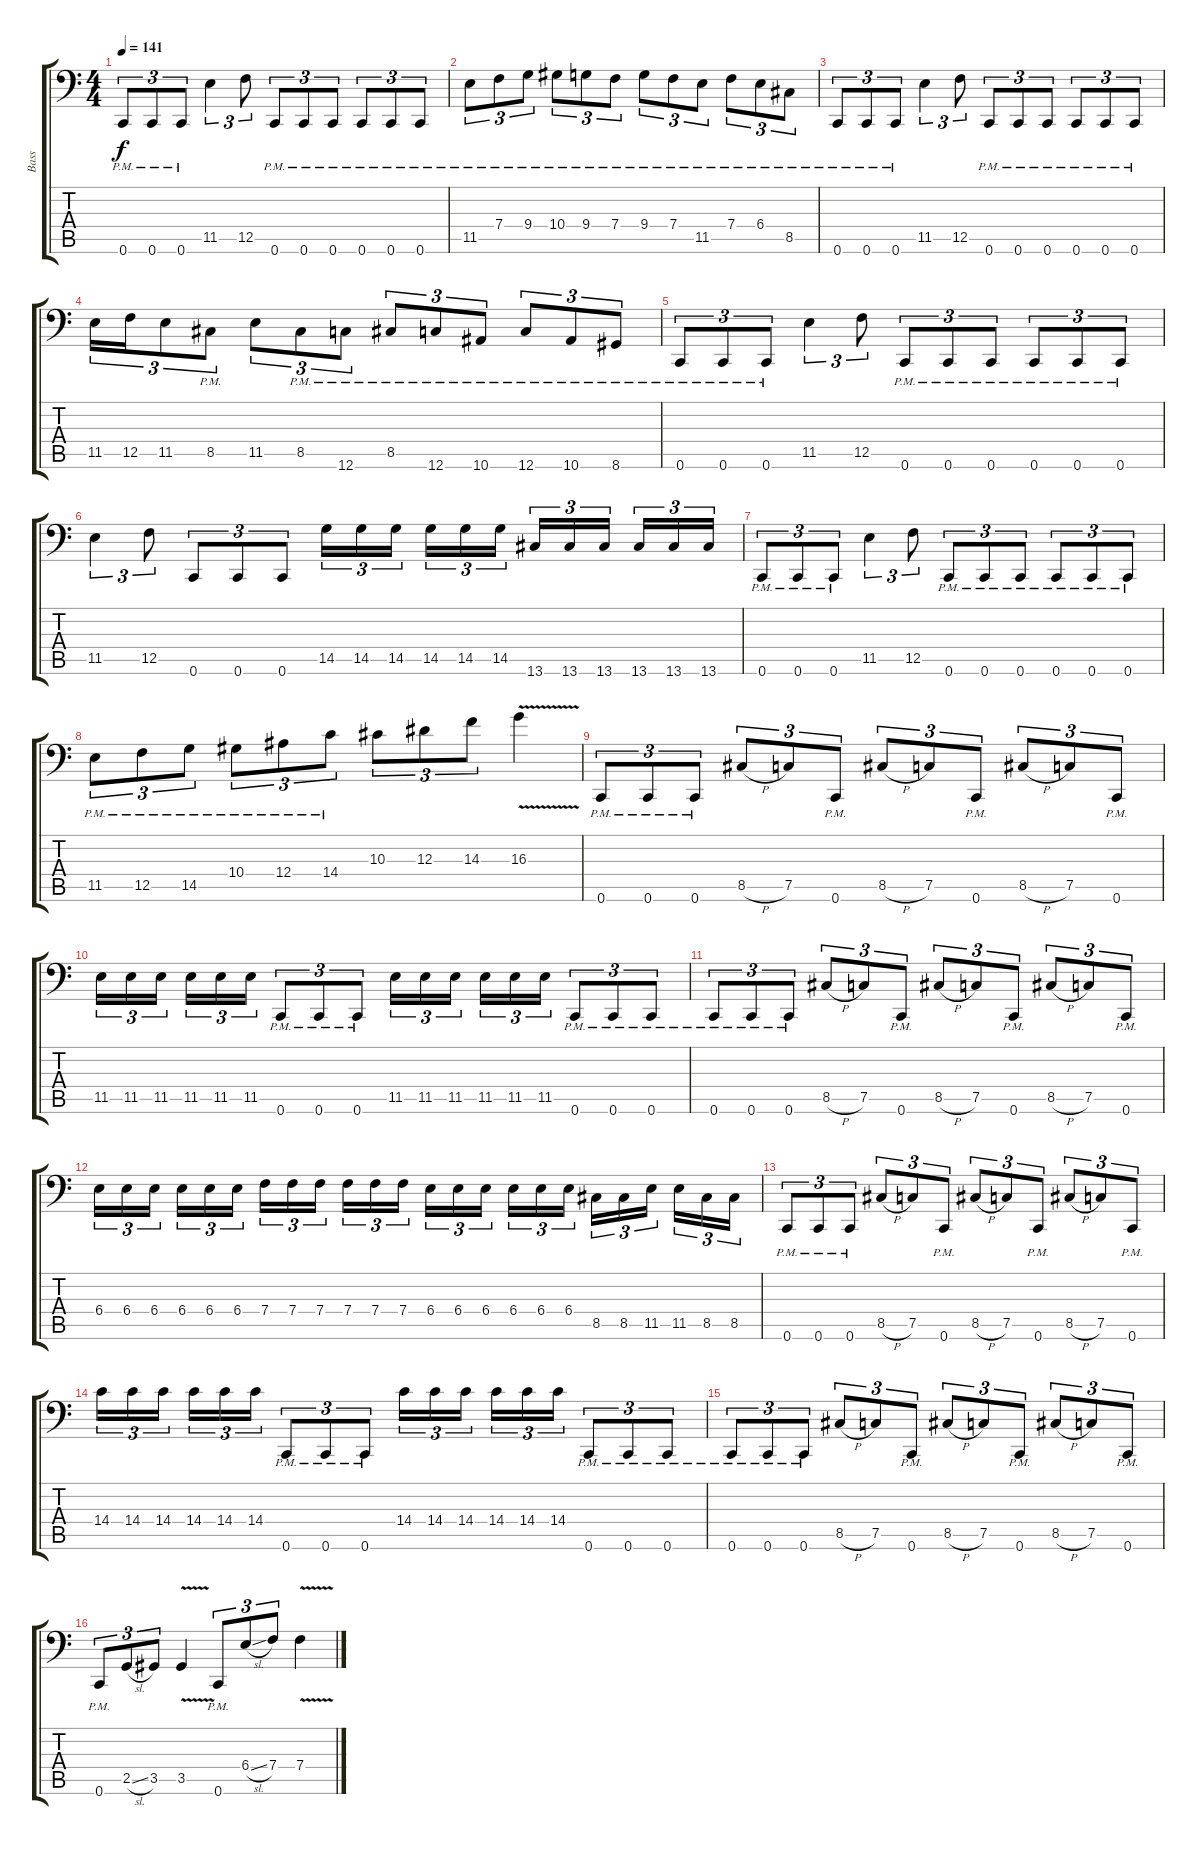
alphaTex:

\track ("Bass" "Bass") {instrument electricbassfinger}
\staff {score tabs}
\tuning (C3 G2 Eb2 Bb1 F1 C1) {hide}
\ts (4 4)
\tempo 141
\clef f4
\ks c
0.6{pm}.8{tu (3 2) dy f} 0.6{pm}.8{tu (3 2)} 0.6{pm}.8{tu (3 2)} 11.5.4{tu (3 2)} 12.5.8{tu (3 2)} 0.6{pm}.8{tu (3 2)} 0.6{pm}.8{tu (3 2)} 0.6{pm}.8{tu (3 2)} 0.6{pm}.8{tu (3 2)} 0.6{pm}.8{tu (3 2)} 0.6{pm}.8{tu (3 2)} |
11.5{pm}.8{tu (3 2)} 7.4{pm}.8{tu (3 2)} 9.4{pm}.8{tu (3 2)} 10.4{pm}.8{tu (3 2)} 9.4{pm}.8{tu (3 2)} 7.4{pm}.8{tu (3 2)} 9.4{pm}.8{tu (3 2)} 7.4{pm}.8{tu (3 2)} 11.5{pm}.8{tu (3 2)} 7.4{pm}.8{tu (3 2)} 6.4{pm}.8{tu (3 2)} 8.5{pm}.8{tu (3 2)} |
0.6{pm}.8{tu (3 2)} 0.6{pm}.8{tu (3 2)} 0.6{pm}.8{tu (3 2)} 11.5.4{tu (3 2)} 12.5.8{tu (3 2)} 0.6{pm}.8{tu (3 2)} 0.6{pm}.8{tu (3 2)} 0.6{pm}.8{tu (3 2)} 0.6{pm}.8{tu (3 2)} 0.6{pm}.8{tu (3 2)} 0.6{pm}.8{tu (3 2)} |
11.5.16{tu (3 2)} 12.5.16{tu (3 2)} 11.5.8{tu (3 2)} 8.5{pm}.8{tu (3 2)} 11.5.8{tu (3 2)} 8.5{pm}.8{tu (3 2)} 12.6{pm}.8{tu (3 2)} 8.5{pm}.8{tu (3 2)} 12.6{pm}.8{tu (3 2)} 10.6{pm}.8{tu (3 2)} 12.6{pm}.8{tu (3 2)} 10.6{pm}.8{tu (3 2)} 8.6{pm}.8{tu (3 2)} |
0.6{pm}.8{tu (3 2)} 0.6{pm}.8{tu (3 2)} 0.6{pm}.8{tu (3 2)} 11.5.4{tu (3 2)} 12.5.8{tu (3 2)} 0.6{pm}.8{tu (3 2)} 0.6{pm}.8{tu (3 2)} 0.6{pm}.8{tu (3 2)} 0.6{pm}.8{tu (3 2)} 0.6{pm}.8{tu (3 2)} 0.6{pm}.8{tu (3 2)} |
11.5.4{tu (3 2)} 12.5.8{tu (3 2)} 0.6.8{tu (3 2)} 0.6.8{tu (3 2)} 0.6.8{tu (3 2)} 14.5.16{tu (3 2)} 14.5.16{tu (3 2)} 14.5.16{tu (3 2)} 14.5.16{tu (3 2)} 14.5.16{tu (3 2)} 14.5.16{tu (3 2)} 13.6.16{tu (3 2)} 13.6.16{tu (3 2)} 13.6.16{tu (3 2)} 13.6.16{tu (3 2)} 13.6.16{tu (3 2)} 13.6.16{tu (3 2)} |
0.6{pm}.8{tu (3 2)} 0.6{pm}.8{tu (3 2)} 0.6{pm}.8{tu (3 2)} 11.5.4{tu (3 2)} 12.5.8{tu (3 2)} 0.6{pm}.8{tu (3 2)} 0.6{pm}.8{tu (3 2)} 0.6{pm}.8{tu (3 2)} 0.6{pm}.8{tu (3 2)} 0.6{pm}.8{tu (3 2)} 0.6{pm}.8{tu (3 2)} |
11.5{pm}.8{tu (3 2)} 12.5{pm}.8{tu (3 2)} 14.5{pm}.8{tu (3 2)} 10.4{pm}.8{tu (3 2)} 12.4{pm}.8{tu (3 2)} 14.4{pm}.8{tu (3 2)} 10.3.8{tu (3 2)} 12.3.8{tu (3 2)} 14.3.8{tu (3 2)} 16.3{v}.4 |
0.6{pm}.8{tu (3 2)} 0.6{pm}.8{tu (3 2)} 0.6{pm}.8{tu (3 2)} 8.5{h}.8{tu (3 2)} 7.5.8{tu (3 2)} 0.6{pm}.8{tu (3 2)} 8.5{h}.8{tu (3 2)} 7.5.8{tu (3 2)} 0.6{pm}.8{tu (3 2)} 8.5{h}.8{tu (3 2)} 7.5.8{tu (3 2)} 0.6{pm}.8{tu (3 2)} |
11.5.16{tu (3 2)} 11.5.16{tu (3 2)} 11.5.16{tu (3 2)} 11.5.16{tu (3 2)} 11.5.16{tu (3 2)} 11.5.16{tu (3 2)} 0.6{pm}.8{tu (3 2)} 0.6{pm}.8{tu (3 2)} 0.6{pm}.8{tu (3 2)} 11.5.16{tu (3 2)} 11.5.16{tu (3 2)} 11.5.16{tu (3 2)} 11.5.16{tu (3 2)} 11.5.16{tu (3 2)} 11.5.16{tu (3 2)} 0.6{pm}.8{tu (3 2)} 0.6{pm}.8{tu (3 2)} 0.6{pm}.8{tu (3 2)} |
0.6{pm}.8{tu (3 2)} 0.6{pm}.8{tu (3 2)} 0.6{pm}.8{tu (3 2)} 8.5{h}.8{tu (3 2)} 7.5.8{tu (3 2)} 0.6{pm}.8{tu (3 2)} 8.5{h}.8{tu (3 2)} 7.5.8{tu (3 2)} 0.6{pm}.8{tu (3 2)} 8.5{h}.8{tu (3 2)} 7.5.8{tu (3 2)} 0.6{pm}.8{tu (3 2)} |
6.4.16{tu (3 2)} 6.4.16{tu (3 2)} 6.4.16{tu (3 2)} 6.4.16{tu (3 2)} 6.4.16{tu (3 2)} 6.4.16{tu (3 2)} 7.4.16{tu (3 2)} 7.4.16{tu (3 2)} 7.4.16{tu (3 2)} 7.4.16{tu (3 2)} 7.4.16{tu (3 2)} 7.4.16{tu (3 2)} 6.4.16{tu (3 2)} 6.4.16{tu (3 2)} 6.4.16{tu (3 2)} 6.4.16{tu (3 2)} 6.4.16{tu (3 2)} 6.4.16{tu (3 2)} 8.5.16{tu (3 2)} 8.5.16{tu (3 2)} 11.5.16{tu (3 2)} 11.5.16{tu (3 2)} 8.5.16{tu (3 2)} 8.5.16{tu (3 2)} |
0.6{pm}.8{tu (3 2)} 0.6{pm}.8{tu (3 2)} 0.6{pm}.8{tu (3 2)} 8.5{h}.8{tu (3 2)} 7.5.8{tu (3 2)} 0.6{pm}.8{tu (3 2)} 8.5{h}.8{tu (3 2)} 7.5.8{tu (3 2)} 0.6{pm}.8{tu (3 2)} 8.5{h}.8{tu (3 2)} 7.5.8{tu (3 2)} 0.6{pm}.8{tu (3 2)} |
14.4.16{tu (3 2)} 14.4.16{tu (3 2)} 14.4.16{tu (3 2)} 14.4.16{tu (3 2)} 14.4.16{tu (3 2)} 14.4.16{tu (3 2)} 0.6{pm}.8{tu (3 2)} 0.6{pm}.8{tu (3 2)} 0.6{pm}.8{tu (3 2)} 14.4.16{tu (3 2)} 14.4.16{tu (3 2)} 14.4.16{tu (3 2)} 14.4.16{tu (3 2)} 14.4.16{tu (3 2)} 14.4.16{tu (3 2)} 0.6{pm}.8{tu (3 2)} 0.6{pm}.8{tu (3 2)} 0.6{pm}.8{tu (3 2)} |
0.6{pm}.8{tu (3 2)} 0.6{pm}.8{tu (3 2)} 0.6{pm}.8{tu (3 2)} 8.5{h}.8{tu (3 2)} 7.5.8{tu (3 2)} 0.6{pm}.8{tu (3 2)} 8.5{h}.8{tu (3 2)} 7.5.8{tu (3 2)} 0.6{pm}.8{tu (3 2)} 8.5{h}.8{tu (3 2)} 7.5.8{tu (3 2)} 0.6{pm}.8{tu (3 2)} |
0.6{pm}.8{tu (3 2)} 2.5{sl}.8{tu (3 2)} 3.5.8{tu (3 2)} 3.5{v}.4 0.6{pm}.8{tu (3 2)} 6.4{sl}.8{tu (3 2)} 7.4.8{tu (3 2)} 7.4{v}.4
